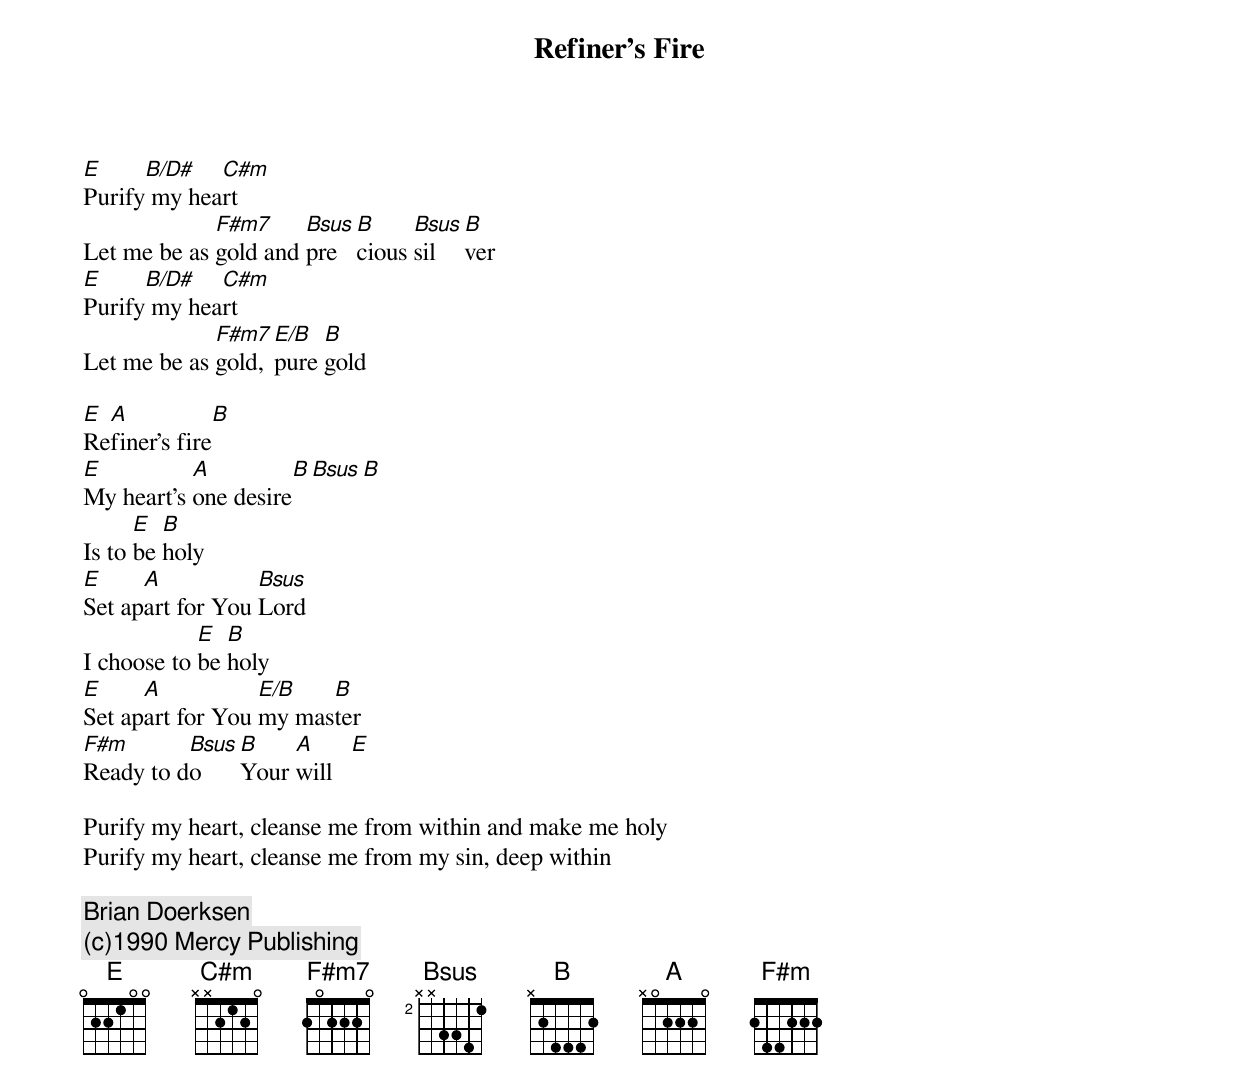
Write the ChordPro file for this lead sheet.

{t:Refiner's Fire}
[E]Purify[B/D#] my hea[C#m]rt
Let me be as [F#m7]gold and [Bsus]pre[B]cious [Bsus]sil[B]ver
[E]Purify[B/D#] my hea[C#m]rt
Let me be as [F#m7]gold, [E/B]pure [B]gold

[E]Re[A]finer's fire[B]
[E]My heart's [A]one desire[B][Bsus][B]
Is to [E]be [B]holy
[E]Set ap[A]art for You [Bsus]Lord
I choose to [E]be [B]holy
[E]Set ap[A]art for You [E/B]my mas[B]ter
[F#m]Ready to d[Bsus]o [B]Your [A]will   [E]

Purify my heart, cleanse me from within and make me holy
Purify my heart, cleanse me from my sin, deep within

{c:Brian Doerksen}
{c:(c)1990 Mercy Publishing}
